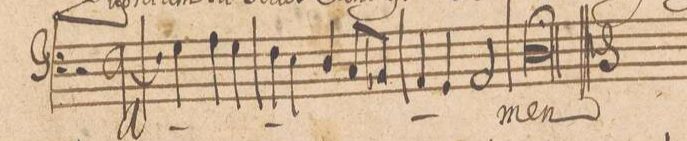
**kern	**text
*I"BASSVS.	*
*clefF4	*
*k[]	*
*met(C|)	*
*M2/1	*
2r	.
2.F\	A-
4G\	.
4A\	.
4G\	.
=67-	=67-
4F\	.
4E\	.
4D/	.
8C/L	.
8BB-X/J	.
4AA/	.
4GG/	.
2AA/	.
=68-	=68-
0Dl;	-men
==	==
*-	*-
